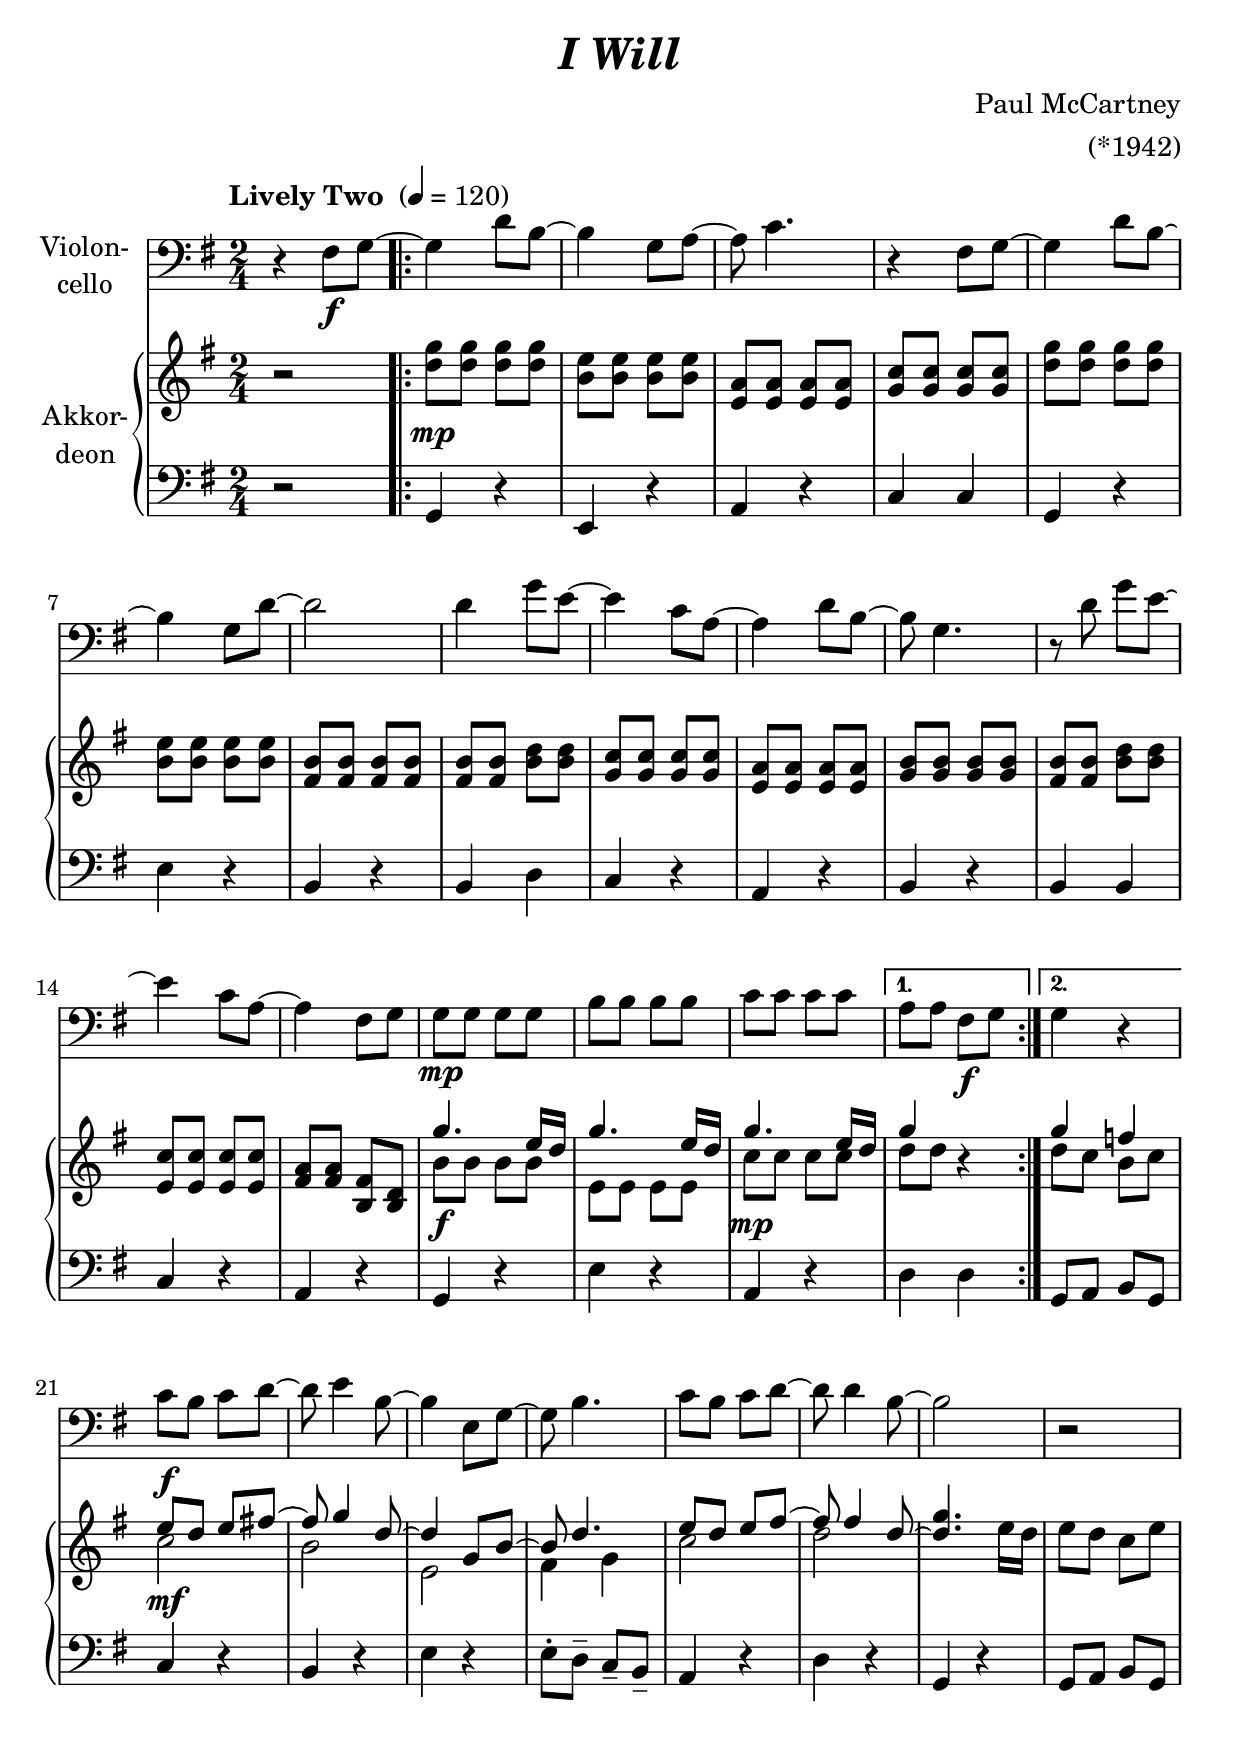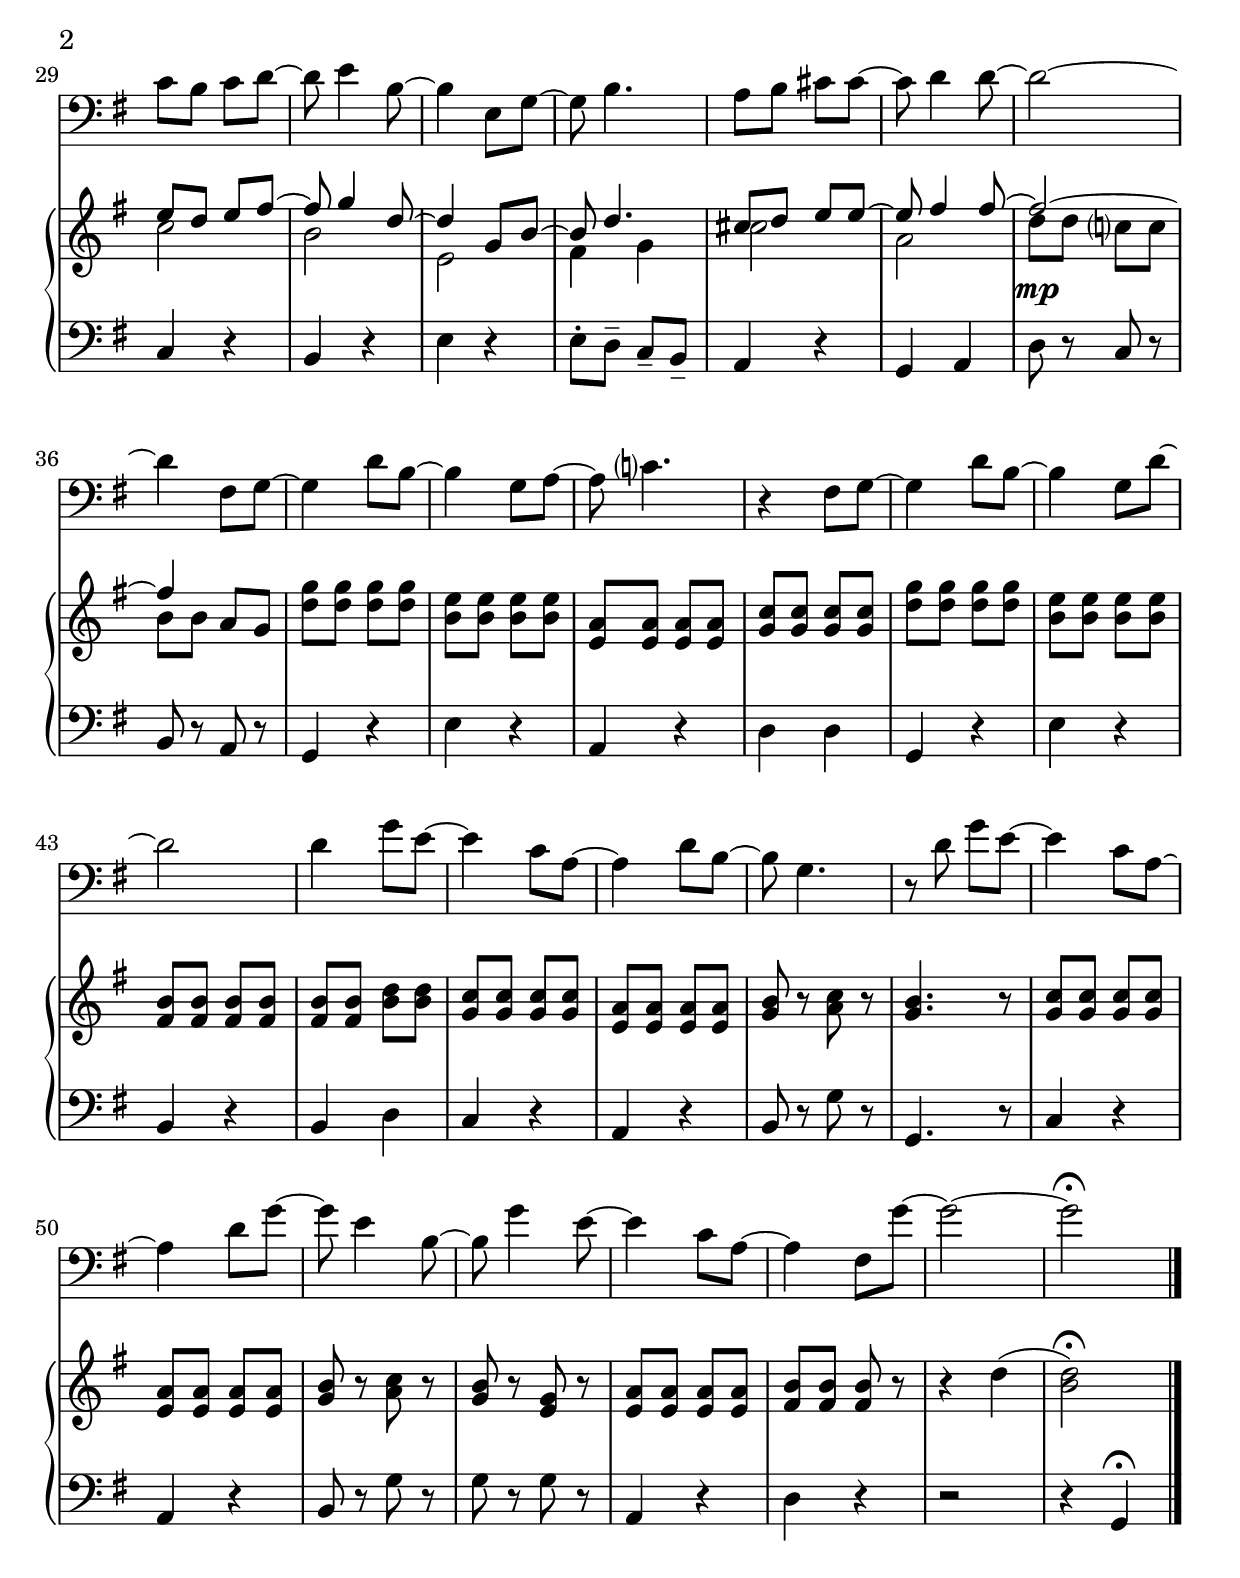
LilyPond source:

\version "2.18.2"
\include "deutsch.ly"

#(set-global-staff-size 24)

\header {
  title     = \markup \bold \italic "I Will"
  composer  = "Paul McCartney"
  arranger  = "(*1942)"
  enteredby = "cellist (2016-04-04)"
}

voiceconsts = {
 \key g \major
 \numericTimeSignature
 \compressFullBarRests
 \time 2/4
 \tempo "Lively Two " 4=120
}

miba = "trumpet"
mikl = "concertina"

va = \relative c {
  \voiceconsts
  \clef "bass"

  r4 fis8\f g~
  \repeat volta 2 {
    g4 d'8 h~
    h4 g8 a~
    a c4.
    r4 fis,8 g~
    g4 d'8 h~
    h4 g8 d'~

    d2
    d4 g8 e~
    e4 c8 a~
    a4 d8 h~
    h g4.
    r8 d' g e~
    e4 c8 a~
    a4 fis8 g

    g\mp g g g
    h h h h
    c c c c
  }
  \alternative {
    { a a fis\f g }
    { g4 r }
  }
  c8\f h c d~
  d e4 h8~
  h4 e,8 g~

  g h4.
  c8 h c d~
  d d4 h8~
  h2
  r
  c8 h c d~
  d e4 h8~
  h4 e,8 g~
  g h4.

  a8 h cis cis~
  cis d4 d8~
  d2~
  d4 fis,8 g~
  g4 d'8 h~
  h4 g8 a~
  a c?4.
  r4 fis,8 g~

  g4 d'8 h~
  h4 g8 d'~
  d2
  d4 g8 e~
  e4 c8 a~
  a4 d8 h~
  h g4.
  r8 d' g e~

  e4 c8 a~
  a4 d8 g~
  g e4 h8~
  h g'4 e8~
  e4 c8 a~
  a4 fis8 g'~
  g2~
  g\fermata \bar "|."
}

vb = \relative c'' {
  \voiceconsts
  \clef "treble"

  r2
  \repeat volta 2 {
    \repeat unfold 4 <d g>8
    \repeat unfold 4 <h e>
    \repeat unfold 4 <e, a>
    \repeat unfold 4 <g c>    
    \repeat unfold 4 <d' g>
    \repeat unfold 4 <h e>
    
    \repeat unfold 4 <fis h>
    <fis h> <fis h> <h d> <h d>
    \repeat unfold 4 <g c>
    \repeat unfold 4 <e a>
    \repeat unfold 4 <g h>
    <fis h> <fis h> <h d> <h d>
    \repeat unfold 4 <e, c'>
    <fis a> <fis a> <h, fis'> <h d>
    
    << { g''4. e16 d } \\ { h8 h h h } >>
    << { g'4. e16 d } \\ { e,8 e e e } >>
    << { g'4. e16 d } \\ { c8 c c c } >>
  }
  \alternative {
    { << g'4 \\ { d8 d } >> r4 }
    { << { g4 f } \\ { d8 c h c } >> }
  }
  << {
    e d e fis!~
    fis g4 d8~
    d4 g,8 h~
    h d4.
  } \\ {
    c2
    h
    e,
    fis4 g
  } >>
  << {
    e'8 d e fis~
    fis fis4 d8~
    <d g>4.
  } \\ {
    c2
    d
    s4.
  } >> e16 d
  e8 d c e
  << {
    e d e fis~
    fis g4 d8~
    d4 g,8 h~
    h d4.
  } \\ {
    c2
    h
    e,
    fis4 g
  } >>

  << {
    cis8 d e e~
    e fis4 fis8~
    fis2~
    fis4
  } \\ {
    cis2
    a
    d8 d c? c
    h h
  } >> a g
  \repeat unfold 4 <d' g>
  \repeat unfold 4 <h e>
  \repeat unfold 4 <e, a>
  \repeat unfold 4 <g c>
  
  \repeat unfold 4 <d' g>
  \repeat unfold 4 <h e>
  \repeat unfold 4 <fis h>
  <fis h> <fis h> <h d> <h d>
  \repeat unfold 4 <g c>
  \repeat unfold 4 <e a>
  <g h> r <a c> r
  <g h>4. r8
  
  \repeat unfold 4 <g c>
  \repeat unfold 4 <e a>
  <g h> r <a c> r
  <g h> r <e g> r
  \repeat unfold 4 <e a>
  \repeat unfold 3 <fis h> r
  r4 d'(
  <h d>2)\fermata \bar "|."
}

vc = \relative c {
  \voiceconsts
  \clef "bass"

  r2
  \repeat volta 2 {
    g4 r
    e r
    a r
    c c
    g r
    e' r

    h r
    h d
    c r
    a r
    h r
    h h
    c r
    a r

    g r
    e' r
    a, r
  }
  \alternative {
    { d d }
    { g,8 a h g }
  }
  c4 r
  h r
  e r

  e8-. d-- c-- h--
  a4 r
  d r
  g, r
  g8 a h g
  c4 r
  h r
  e r
  e8-. d-- c-- h--

  a4 r
  g a
  d8 r c r
  h r a r
  g4 r
  e' r
  a, r
  d d

  g, r
  e' r
  h r
  h d
  c r
  a r
  h8 r g' r
  g,4. r8

  c4 r
  a r
  h8 r g' r
  g r g r
  a,4 r
  d r
  r2
  r4 g,\fermata \bar "|."
}

dy = {
  s2
  s2*14\mp
  s2*2\f
  s2*3\mp
  s2*14\mf
  s2\mp
}


music = <<
      \new Staff {
        \set Staff.midiInstrument = \miba
        \set Staff.instrumentName = \markup \center-column { "Violon-" "cello" }
        \transpose  g g { \va }
      }

      \new PianoStaff <<
        \set PianoStaff.instrumentName = \markup \center-column { "Akkor-" "deon" }
        \set PianoStaff.midiInstrument = \mikl
        \new Staff {
          \transpose  g g { \vb }
        }

        \new Dynamics \dy

        \new Staff {
          \transpose  g g { \vc }
        }
        >>
>>

\book {
  \score {
   \music
    \layout {}
  }

  \score {
    \unfoldRepeats \music

    \midi {
      \context {
        \Score
      }
    }
  }
}
